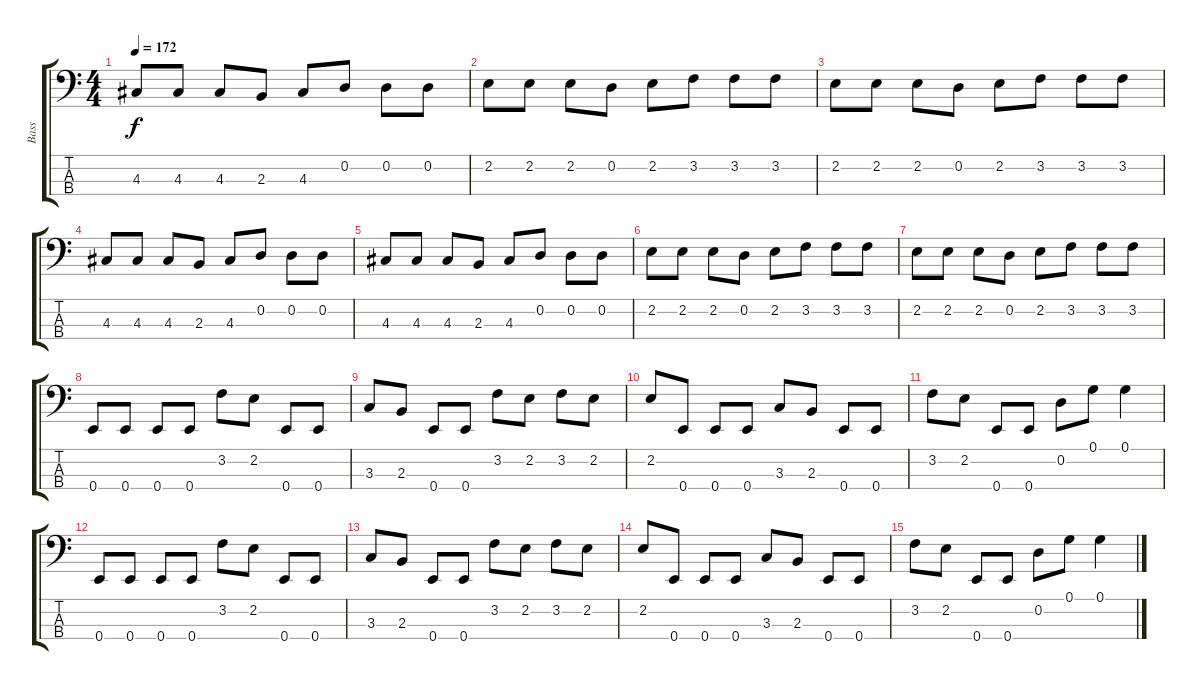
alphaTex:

\track ("Bass" "Bass") {instrument electricbassfinger}
\staff {score tabs}
\tuning (G2 D2 A1 E1) {hide}
\ts (4 4)
\tempo 172
\clef f4
\ks c
4.3.8{dy f} 4.3.8 4.3.8 2.3.8 4.3.8 0.2.8 0.2.8 0.2.8 |
2.2.8 2.2.8 2.2.8 0.2.8 2.2.8 3.2.8 3.2.8 3.2.8 |
2.2.8 2.2.8 2.2.8 0.2.8 2.2.8 3.2.8 3.2.8 3.2.8 |
4.3.8 4.3.8 4.3.8 2.3.8 4.3.8 0.2.8 0.2.8 0.2.8 |
4.3.8 4.3.8 4.3.8 2.3.8 4.3.8 0.2.8 0.2.8 0.2.8 |
2.2.8 2.2.8 2.2.8 0.2.8 2.2.8 3.2.8 3.2.8 3.2.8 |
2.2.8 2.2.8 2.2.8 0.2.8 2.2.8 3.2.8 3.2.8 3.2.8 |
0.4.8 0.4.8 0.4.8 0.4.8 3.2.8 2.2.8 0.4.8 0.4.8 |
3.3.8 2.3.8 0.4.8 0.4.8 3.2.8 2.2.8 3.2.8 2.2.8 |
2.2.8 0.4.8 0.4.8 0.4.8 3.3.8 2.3.8 0.4.8 0.4.8 |
3.2.8 2.2.8 0.4.8 0.4.8 0.2.8 0.1.8 0.1.4 |
0.4.8 0.4.8 0.4.8 0.4.8 3.2.8 2.2.8 0.4.8 0.4.8 |
3.3.8 2.3.8 0.4.8 0.4.8 3.2.8 2.2.8 3.2.8 2.2.8 |
2.2.8 0.4.8 0.4.8 0.4.8 3.3.8 2.3.8 0.4.8 0.4.8 |
3.2.8 2.2.8 0.4.8 0.4.8 0.2.8 0.1.8 0.1.4
